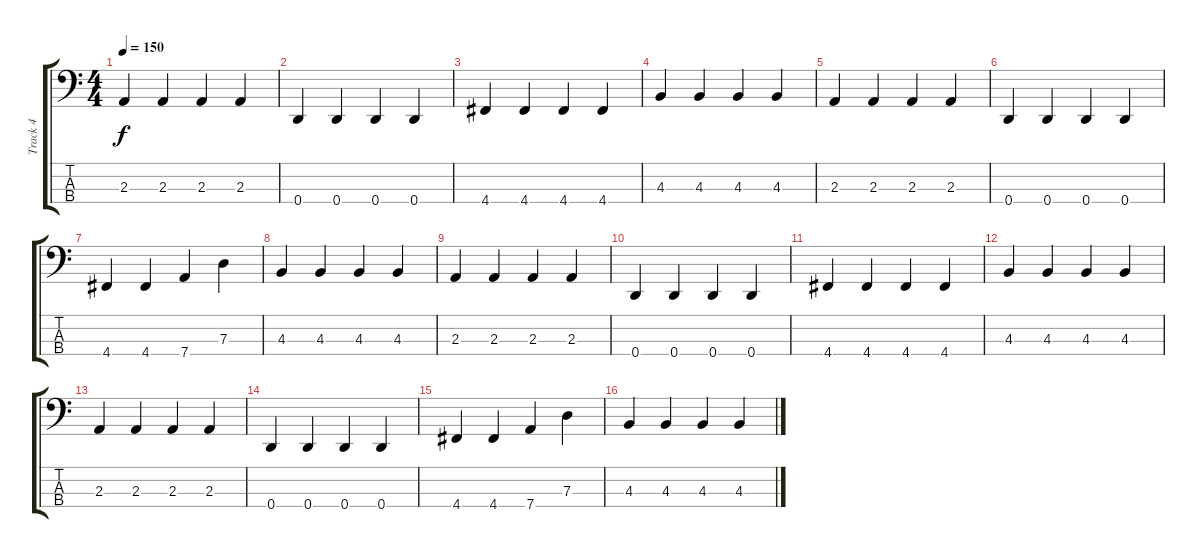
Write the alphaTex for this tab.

\track ("Track 4" "Track 4") {instrument fretlessbass}
\staff {score tabs}
\tuning (F2 C2 G1 D1) {hide}
\ts (4 4)
\tempo 150
\clef f4
\ks c
2.3.4{dy f} 2.3.4 2.3.4 2.3.4 |
0.4.4 0.4.4 0.4.4 0.4.4 |
4.4.4 4.4.4 4.4.4 4.4.4 |
4.3.4 4.3.4 4.3.4 4.3.4 |
2.3.4 2.3.4 2.3.4 2.3.4 |
0.4.4 0.4.4 0.4.4 0.4.4 |
4.4.4 4.4.4 7.4.4 7.3.4 |
4.3.4 4.3.4 4.3.4 4.3.4 |
2.3.4 2.3.4 2.3.4 2.3.4 |
0.4.4 0.4.4 0.4.4 0.4.4 |
4.4.4 4.4.4 4.4.4 4.4.4 |
4.3.4 4.3.4 4.3.4 4.3.4 |
2.3.4 2.3.4 2.3.4 2.3.4 |
0.4.4 0.4.4 0.4.4 0.4.4 |
4.4.4 4.4.4 7.4.4 7.3.4 |
4.3.4 4.3.4 4.3.4 4.3.4
